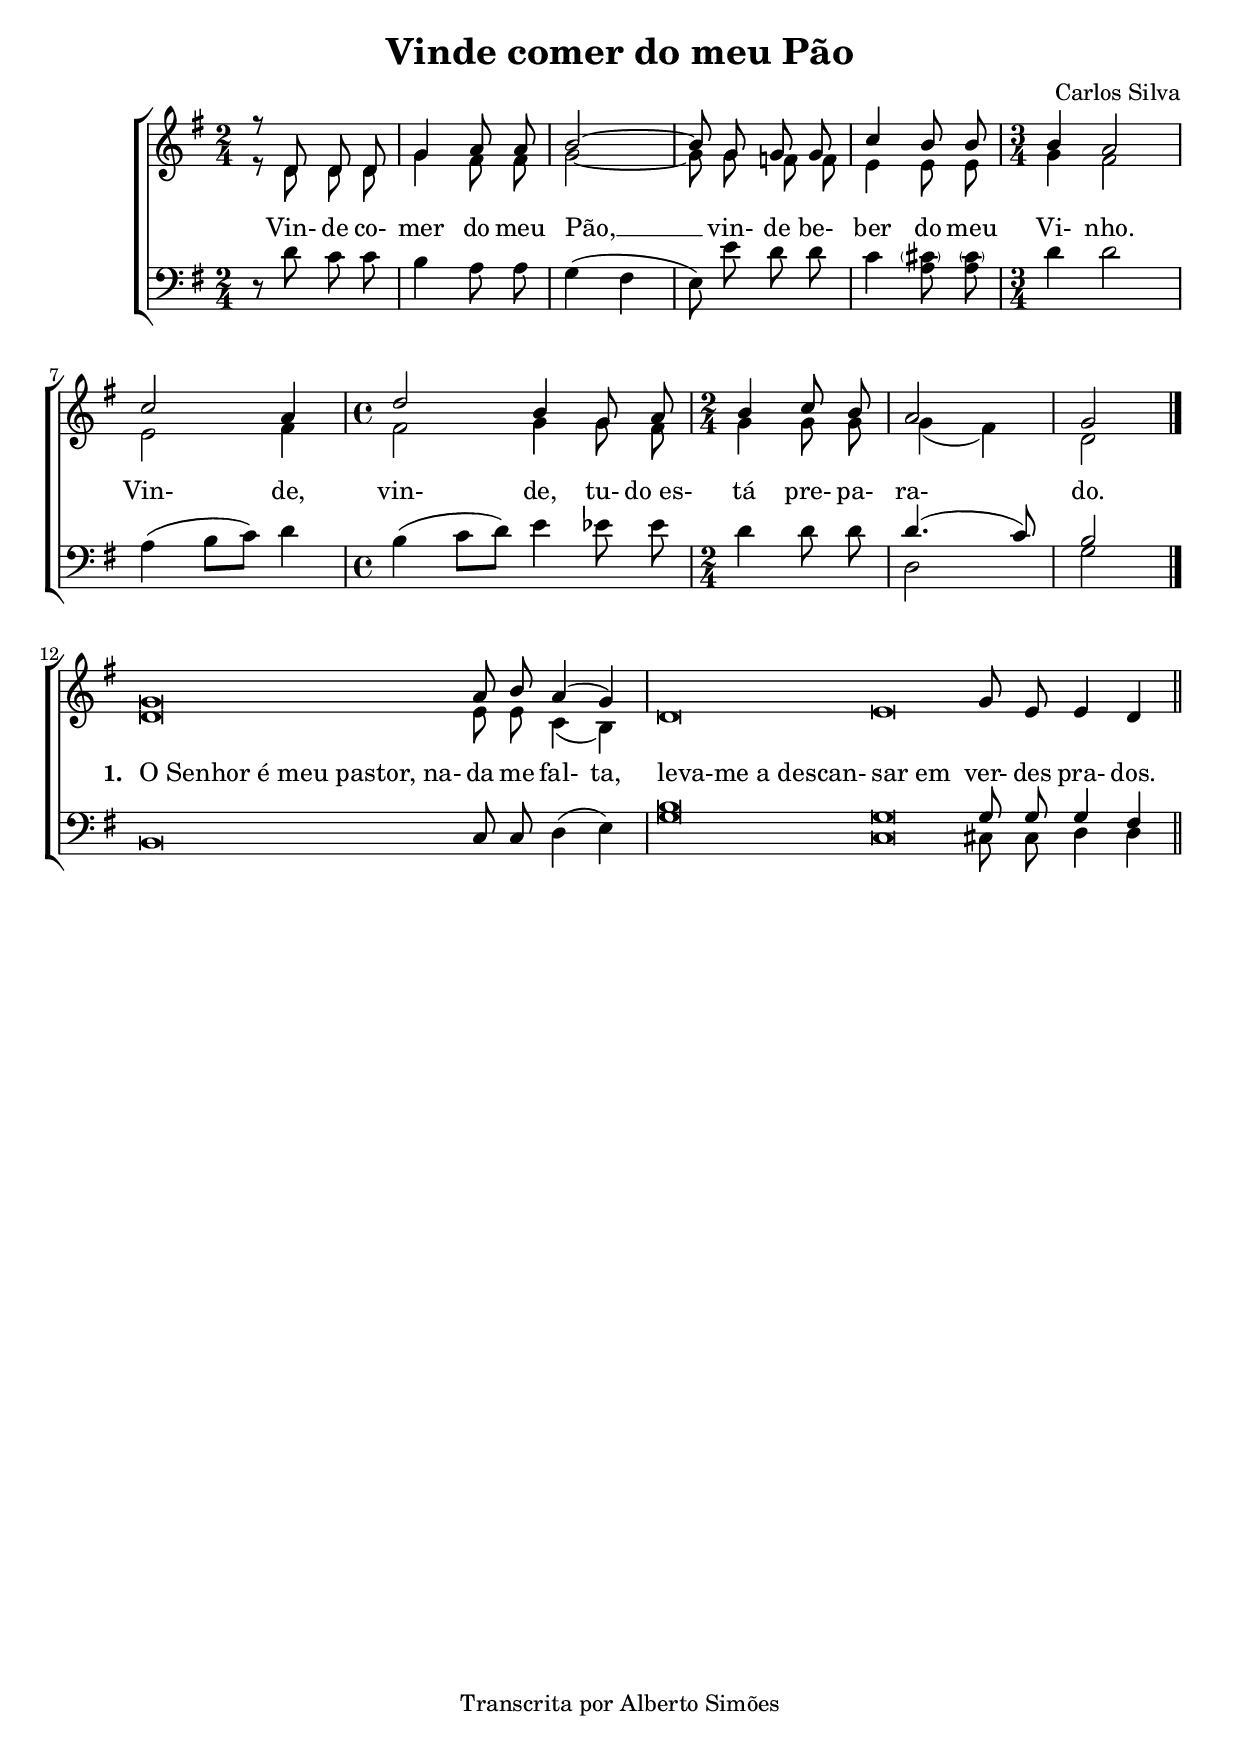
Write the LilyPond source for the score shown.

\version "2.14.0"

\header {
  title = "Vinde comer do meu Pão"
  composer = "Carlos Silva"
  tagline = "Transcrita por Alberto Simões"
  ocasioes = "comunhao"
  seccao   = "comunhao"
}

global = {
  \key g \major
  \time 2/4
}

sopranos = \relative c' {
  \global
  \autoBeamOff	
  \voiceOne

  r8 d d d | g4 a8 a | b2 ~ | b8 g g g |
  c4 b8 b | \time 3/4 b4 a2 | c a4 |
  \time 4/4 d2 b4 g8 a | \time 2/4 b4 c8 b | a2 | g \bar "|."


  \set Score.measureLength = #(ly:make-moment 11 4)
  g\breve a8 b a4( g) |
  \set Score.measureLength = #(ly:make-moment 19 4)
  d\breve e\breve g8 e e4 d \bar "||"

}

contraltos = \relative c' {
  \global
  \autoBeamOff  
  \voiceTwo

  r8 d d d | g4 fis8 fis | g2 ~ | g8 g f! f |
  e4 e8 e | g4 fis2 | e fis4 |
  fis2 g4 g8 fis | g4 g8 g | g4( fis) | d2 \bar "|."


  \set Score.measureLength = #(ly:make-moment 11 4)
  d\breve e8 e c4( b) |
  \change Staff="lower"
  \set Score.measureLength = #(ly:make-moment 19 4)
  \stemUp b\breve g\breve g8 g g4 fis 

}

tenores = \relative c' {
  \global 
  \clef bass
  \autoBeamOff

  \stemDown
  r8 d c c | b4 a8 a | g4( fis | e8) e' d d |
  c4 <a \parenthesize cis>8 <a \parenthesize cis>8 | d4 d2 | a4( b8[ c]) d4 |
  b4( c8[ d]) e4 ees8 ees | d4 d8 d | 
  <<
    { \stemUp \slurUp d4.( c8) | b2 }
    \new Voice { \stemDown d,2 | g2 }
  >>
  \bar "|."

  \set Score.measureLength = #(ly:make-moment 11 4)
  \stemNeutral b,\breve c8 c d4( e)
  \set Score.measureLength = #(ly:make-moment 19 4)
  \stemDown g\breve c,\breve cis8 cis d4 d

}

text = {
  \lyricmode {
    Vin- de co- mer do meu Pão, __
    vin- de be- ber do meu Vi- nho.
    Vin- de, vin- de, tu- do_es- tá pre- pa- ra- do.
  }
  \set stanza = #"1. "
  \lyricmode {
    \once \override LyricText #'self-alignment-X = #LEFT
    "O Senhor é meu pastor, na-" da me 
    \set ignoreMelismata = ##t 
    fal- ta,
    \unset ignoreMelismata
    \once \override LyricText #'self-alignment-X = #LEFT
    "leva-me a descan-"
    \once \override LyricText #'self-alignment-X = #LEFT
    "sar em"
    ver- des pra- dos.
  }
}

\score {
  <<
    \new ChoirStaff <<
      \new Staff = "upper" <<
        \new Voice = "S" \sopranos
        \new Voice = "A" \contraltos
      >>
      \new Staff = "lower" <<
        \new Voice = "T" \tenores
      >>
      \new Lyrics \with { alignAboveContext = "lower" } { \lyricsto S \text }
    >>
  >>
  \layout {
    \context {
      \Staff \RemoveEmptyStaves 
      \override VerticalAxisGroup #'remove-first = ##t
    }
    % #(layout-set-staff-size 17)
  }
  \midi {
    \context {
      \Score
      tempoWholesPerMinute = #(ly:make-moment 80 4)
    }
  }
}


